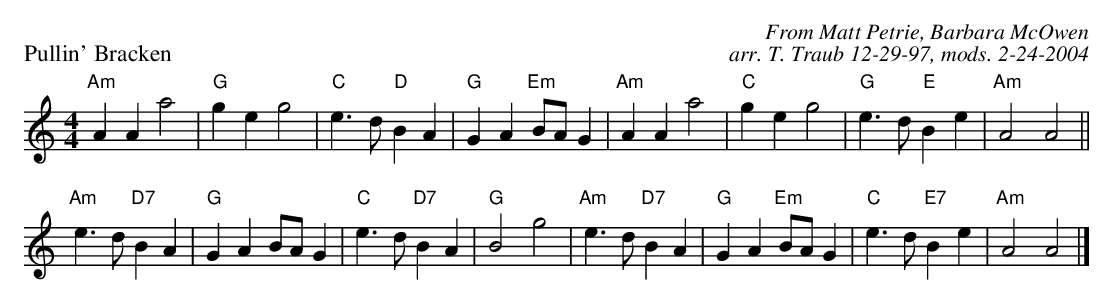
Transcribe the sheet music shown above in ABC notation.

X:1
P: Pullin' Bracken
C: From Matt Petrie, Barbara McOwen
C: arr. T. Traub 12-29-97, mods. 2-24-2004
L: 1/4
M: 4/4
K: Am
"Am"A A a2|"G"g e g2|"C"e>d "D"B A|"G"G A "Em"B/A/ G|"Am"A A a2|"C"g e g2 |"G"e>d "E"B e|"Am"A2 A2||
"Am"e>d "D7"B A|"G"G A B/A/ G|"C"e>d "D7"B A|"G"B2 g2|"Am"e>d "D7"B A|"G"G A "Em"B/A/ G|"C"e>d "E7"B e|"Am"A2 A2|]
